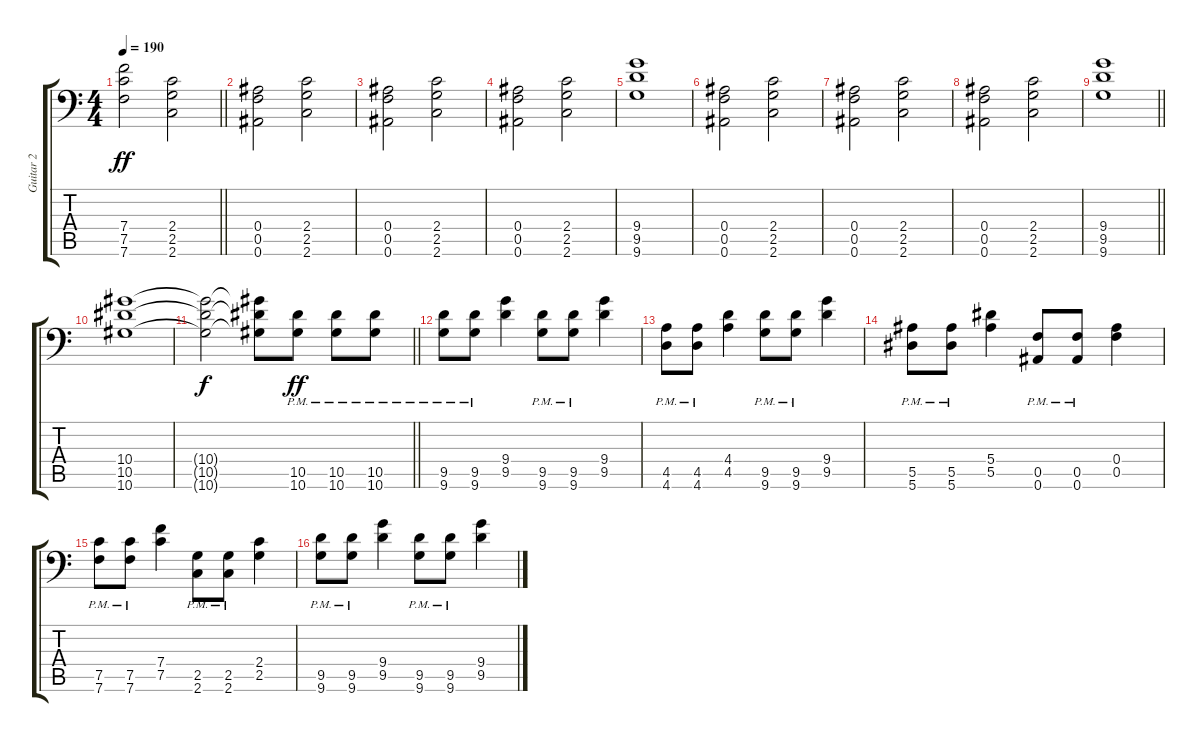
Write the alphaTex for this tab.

\track ("Guitar 2" "Guitar 2") {instrument overdrivenguitar}
\staff {score tabs}
\tuning (C4 G3 Eb3 Bb2 F2 Bb1) {hide}
\ts (4 4)
\tempo 190
\clef f4
\barLineRight lightlight
\ks c
(7.4 7.5 7.6).2{dy ff} (2.4 2.5 2.6).2 |
(0.4 0.5 0.6).2 (2.4 2.5 2.6).2 |
(0.4 0.5 0.6).2 (2.4 2.5 2.6).2 |
(0.4 0.5 0.6).2 (2.4 2.5 2.6).2 |
(9.4 9.5 9.6).1 |
(0.4 0.5 0.6).2 (2.4 2.5 2.6).2 |
(0.4 0.5 0.6).2 (2.4 2.5 2.6).2 |
(0.4 0.5 0.6).2 (2.4 2.5 2.6).2 |
\barLineRight lightlight
(9.4 9.5 9.6).1 |
(10.4 10.5 10.6).1 |
\barLineRight lightlight
(10.4{t} 10.5{t} 10.6{t}).2{dy f} (10.4{t} 10.5{t} 10.6{t}).8 (10.5{pm} 10.6{pm}).8{dy ff} (10.5{pm} 10.6{pm}).8 (10.5{pm} 10.6{pm}).8 |
(9.5{pm} 9.6{pm}).8 (9.5{pm} 9.6{pm}).8 (9.4 9.5).4 (9.5{pm} 9.6{pm}).8 (9.5{pm} 9.6{pm}).8 (9.4 9.5).4 |
(4.5{pm} 4.6{pm}).8 (4.5{pm} 4.6{pm}).8 (4.4 4.5).4 (9.5{pm} 9.6{pm}).8 (9.5{pm} 9.6{pm}).8 (9.4 9.5).4 |
(5.5{pm} 5.6{pm}).8 (5.5{pm} 5.6{pm}).8 (5.4 5.5).4 (0.5{pm} 0.6{pm}).8 (0.5{pm} 0.6{pm}).8 (0.4 0.5).4 |
(7.5{pm} 7.6{pm}).8 (7.5{pm} 7.6{pm}).8 (7.4 7.5).4 (2.5{pm} 2.6{pm}).8 (2.5{pm} 2.6{pm}).8 (2.4 2.5).4 |
(9.5{pm} 9.6{pm}).8 (9.5{pm} 9.6{pm}).8 (9.4 9.5).4 (9.5{pm} 9.6{pm}).8 (9.5{pm} 9.6{pm}).8 (9.4 9.5).4
